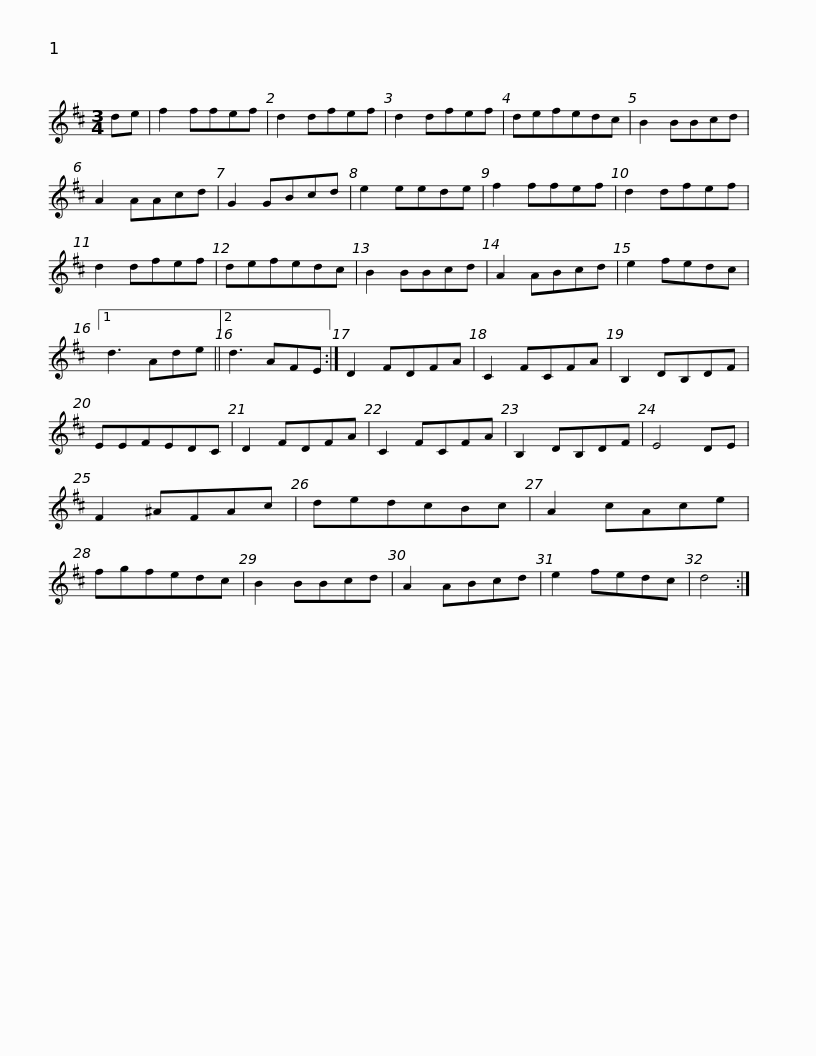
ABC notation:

X:1
L:1/8
M:3/4
I:linebreak $
K:D
V:1 treble
V:1
 de | f2 ffef | d2 dfef | d2 dfef | defedc | %5
 B2 BBcd | A2 AAcd | G2 GBcd | e2 eede |$ f2 ffef | %10
 d2 dfef | d2 dfef | defedc | B2 BBcd | A2 ABcd | %15
 e2 fedc |1 d3 Ade ||2$ d3 AFE :| D2 FDFA | C2 FCFA | %20
 B,2 DB,DF | EEFEDC | D2 FDFA | C2 FCFA | B,2 DB,DF |$ %25
 E4 DE | F2 ^AFAc | dedcBc | A2 cAce | fgfedc | %30
 B2 BBcd | A2 ABcd | e2 fedc | d4 :| %34
